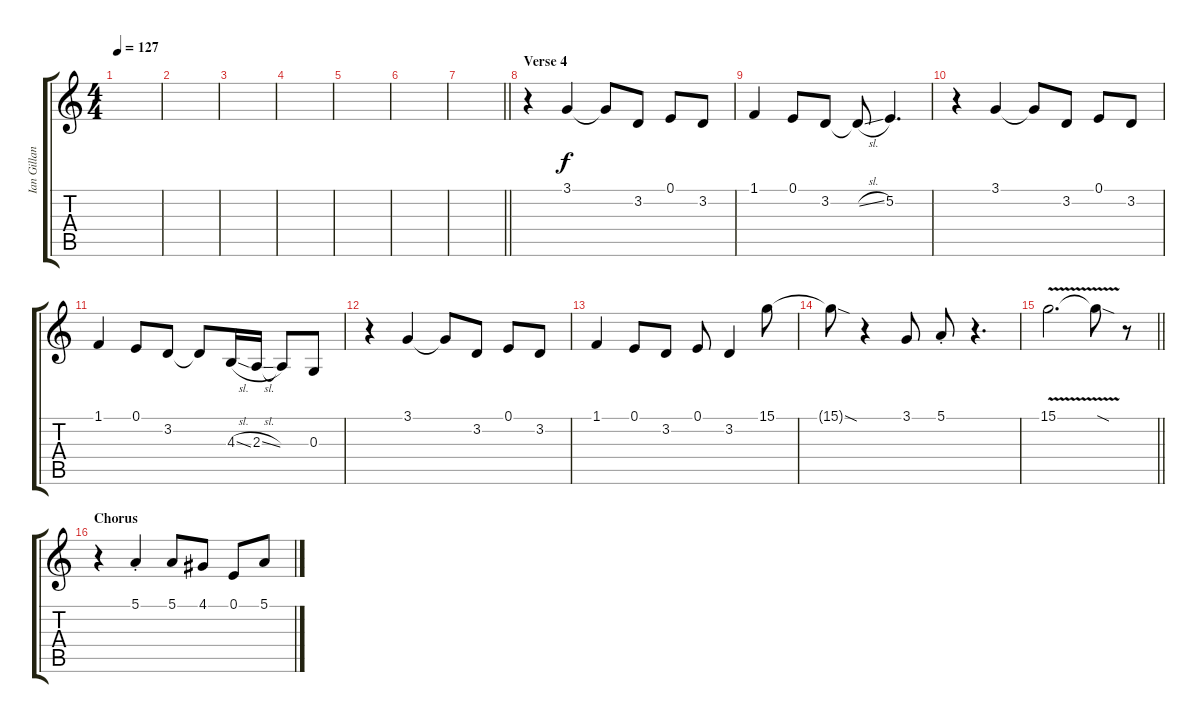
\track ("Ian Gillan" "Ian Gillan") {instrument oboe}
\staff {score tabs}
\tuning (E4 B3 G3 D3 A2 E2) {hide}
\ts (4 4)
\tempo 127
\clef g2
\ks c
|
|
|
|
|
|
\barLineRight lightlight
|
\section ("" "Verse 4")
r.4 3.1.4{instrument oboe} 3.1{t}.8 3.2.8 0.1.8 3.2.8 |
1.1.4 0.1.8 3.2.8 3.2{sl t}.8 5.2.4{d} |
r.4 3.1.4 3.1{t}.8 3.2.8 0.1.8 3.2.8 |
1.1.4 0.1.8 3.2.8 3.2{t}.8 4.3{sl}.16 2.3{sl}.16 2.3{t}.8 0.3.8 |
r.4 3.1.4 3.1{t}.8 3.2.8 0.1.8 3.2.8 |
1.1.4 0.1.8 3.2.8 0.1.8 3.2.4 15.1.8 |
15.1{sod t}.8 r.4 3.1.8 5.1{st}.8 r.4{d} |
\barLineRight lightlight
15.1{v}.2{d} 15.1{sod t}.8 r.8 |
\section ("" "Chorus")
r.4 5.1{st}.4 5.1.8 4.1.8 0.1.8 5.1.8
